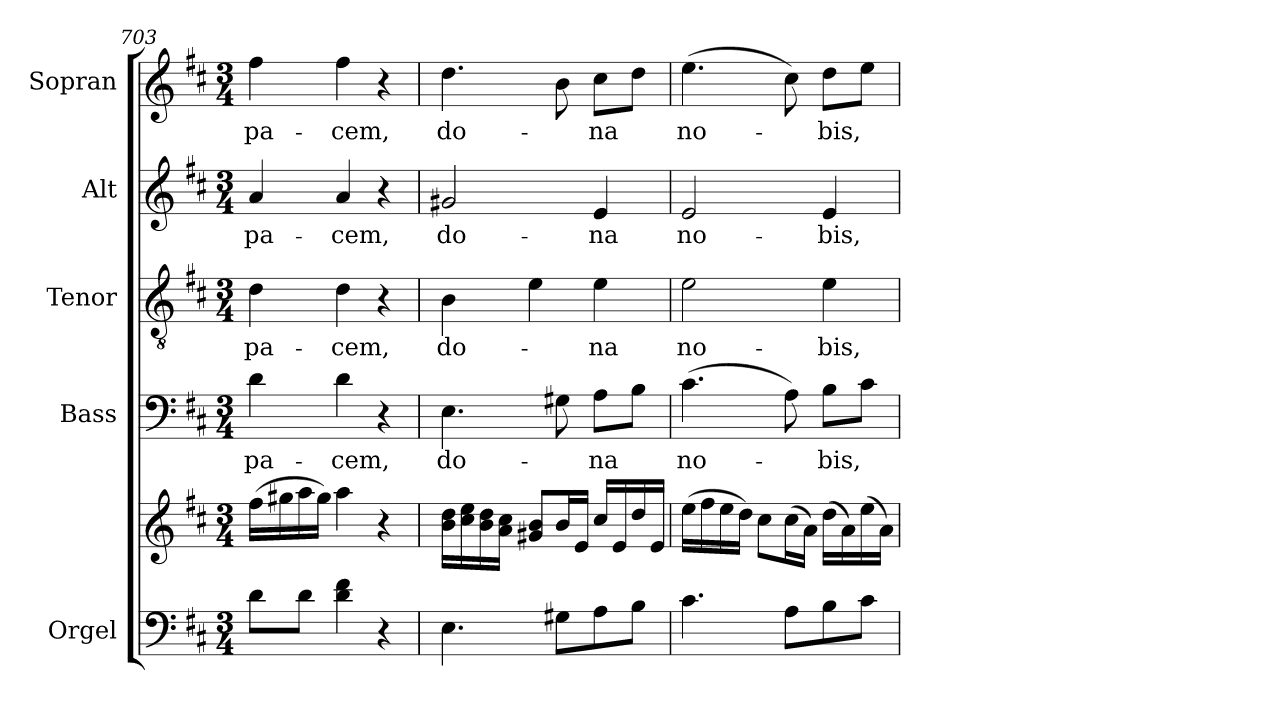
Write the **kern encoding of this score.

**kern	**kern	**kern	**text	**kern	**text	**kern	**text	**kern	**text
*part5	*part5	*part4	*part4	*part3	*part3	*part2	*part2	*part1	*part1
*staff6	*staff5	*staff4	*staff4	*staff3	*staff3	*staff2	*staff2	*staff1	*staff1
*I"Orgel	*	*I"Bass	*	*I"Tenor	*	*I"Alt	*	*I"Sopran	*
*I'Org.	*	*I'B.	*	*I'T.	*	*I'A.	*	*I'S.	*
*clefF4	*clefG2	*clefF4	*	*clefGv2	*	*clefG2	*	*clefG2	*
*k[f#c#]	*k[f#c#]	*k[f#c#]	*	*k[f#c#]	*	*k[f#c#]	*	*k[f#c#]	*
*D:	*D:	*D:	*	*D:	*	*D:	*	*D:	*
*M3/4	*M3/4	*M3/4	*	*M3/4	*	*M3/4	*	*M3/4	*
=703	=703	=703	=703	=703	=703	=703	=703	=703	=703
!	!	!	!LO:LY:b	!	!LO:LY:b	!	!LO:LY:b	!	!LO:LY:b
8d\L	(>16ff#\LL	4d\	pa-	4d\	pa-	4a/	pa-	4ff#\	pa-
.	16gg#X\	.	.	.	.	.	.	.	.
8d\J	16aa\	.	.	.	.	.	.	.	.
.	16gg#\JJ)	.	.	.	.	.	.	.	.
!	!	!	!LO:LY:b	!	!LO:LY:b	!	!LO:LY:b	!	!LO:LY:b
4d\ 4f#\	4aa\	4d\	-cem,	4d\	-cem,	4a/	-cem,	4ff#\	-cem,
4r	4r	4r	.	4r	.	4r	.	4r	.
=704	=704	=704	=704	=704	=704	=704	=704	=704	=704
!	!	!	!LO:LY:b	!	!LO:LY:b	!	!LO:LY:b	!	!LO:LY:b
4.E\	16b\ 16dd\LL	4.E\	do-	4B\	do-	2g#X/	do-	4.dd\	do-
.	16cc#\ 16ee\	.	.	.	.	.	.	.	.
.	16b\ 16dd\	.	.	.	.	.	.	.	.
.	16a\ 16cc#\JJ	.	.	.	.	.	.	.	.
.	8g#X/ 8b/L	.	.	4e\	.	.	.	.	.
8G#X\L	16b/L	8G#X\	.	.	.	.	.	8b\	.
.	16e/JJ	.	.	.	.	.	.	.	.
!	!	!	!LO:LY:b	!	!LO:LY:b	!	!LO:LY:b	!	!LO:LY:b
8A\	16cc#/LL	8A\L	-na	4e\	-na	4e/	-na	8cc#\L	-na
.	16e/	.	.	.	.	.	.	.	.
8B\J	16dd/	8B\J	.	.	.	.	.	8dd\J	.
.	16e/JJ	.	.	.	.	.	.	.	.
=705	=705	=705	=705	=705	=705	=705	=705	=705	=705
!	!	!	!LO:LY:b	!	!LO:LY:b	!	!LO:LY:b	!	!LO:LY:b
4.c#\	(>16ee\LL	(>4.c#\	no-	2e\	no-	2e/	no-	(>4.ee\	no-
.	16ff#\	.	.	.	.	.	.	.	.
.	16ee\	.	.	.	.	.	.	.	.
.	16dd\JJ)	.	.	.	.	.	.	.	.
.	8cc#\L	.	.	.	.	.	.	.	.
8A\L	(>16cc#\L	8A\)	.	.	.	.	.	8cc#\)	.
.	16a\JJ)	.	.	.	.	.	.	.	.
!	!	!	!LO:LY:b	!	!LO:LY:b	!	!LO:LY:b	!	!LO:LY:b
8B\	(>16dd\LL	8B\L	-bis,	4e\	-bis,	4e/	-bis,	8dd\L	-bis,
.	16a\)	.	.	.	.	.	.	.	.
8c#\J	(>16ee\	8c#\J	.	.	.	.	.	8ee\J	.
.	16a\JJ)	.	.	.	.	.	.	.	.
=	=	=	=	=	=	=	=	=	=
*-	*-	*-	*-	*-	*-	*-	*-	*-	*-
